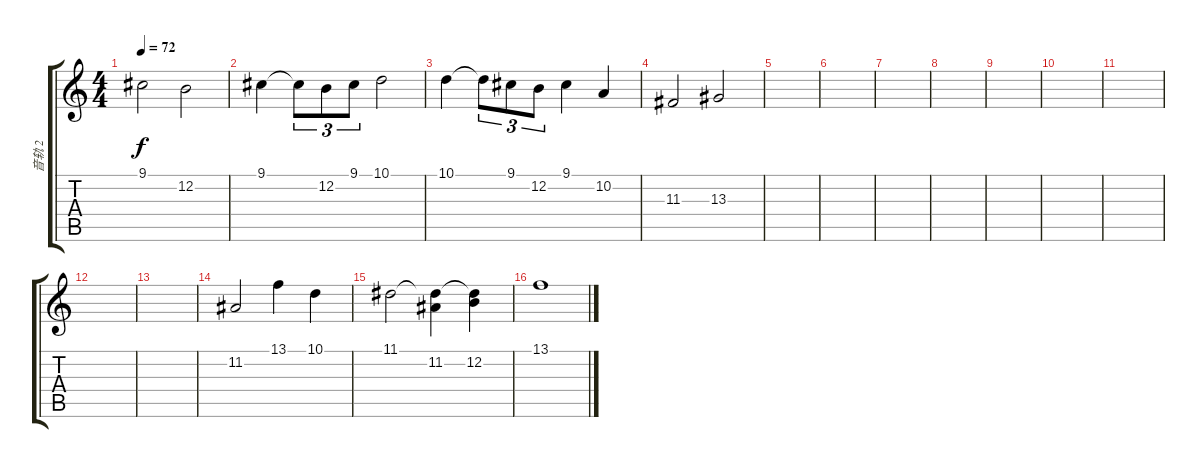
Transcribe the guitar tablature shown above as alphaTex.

\track ("音轨 2" "音轨 2") {instrument stringensemble1}
\staff {score tabs}
\tuning (E4 B3 G3 D3 A2 E2) {hide}
\ts (4 4)
\tempo 72
\clef g2
\ks c
9.1.2{dy f} 12.2.2 |
9.1.4 9.1{t}.8{tu (3 2)} 12.2.8{tu (3 2)} 9.1.8{tu (3 2)} 10.1.2 |
10.1.4 10.1{t}.8{tu (3 2)} 9.1.8{tu (3 2)} 12.2.8{tu (3 2)} 9.1.4 10.2.4 |
11.3.2 13.3.2 |
|
|
|
|
|
|
|
|
|
11.2.2 13.1.4 10.1.4 |
11.1.2 (11.1{t} 11.2).4 (11.1{t} 12.2).4 |
13.1.1
